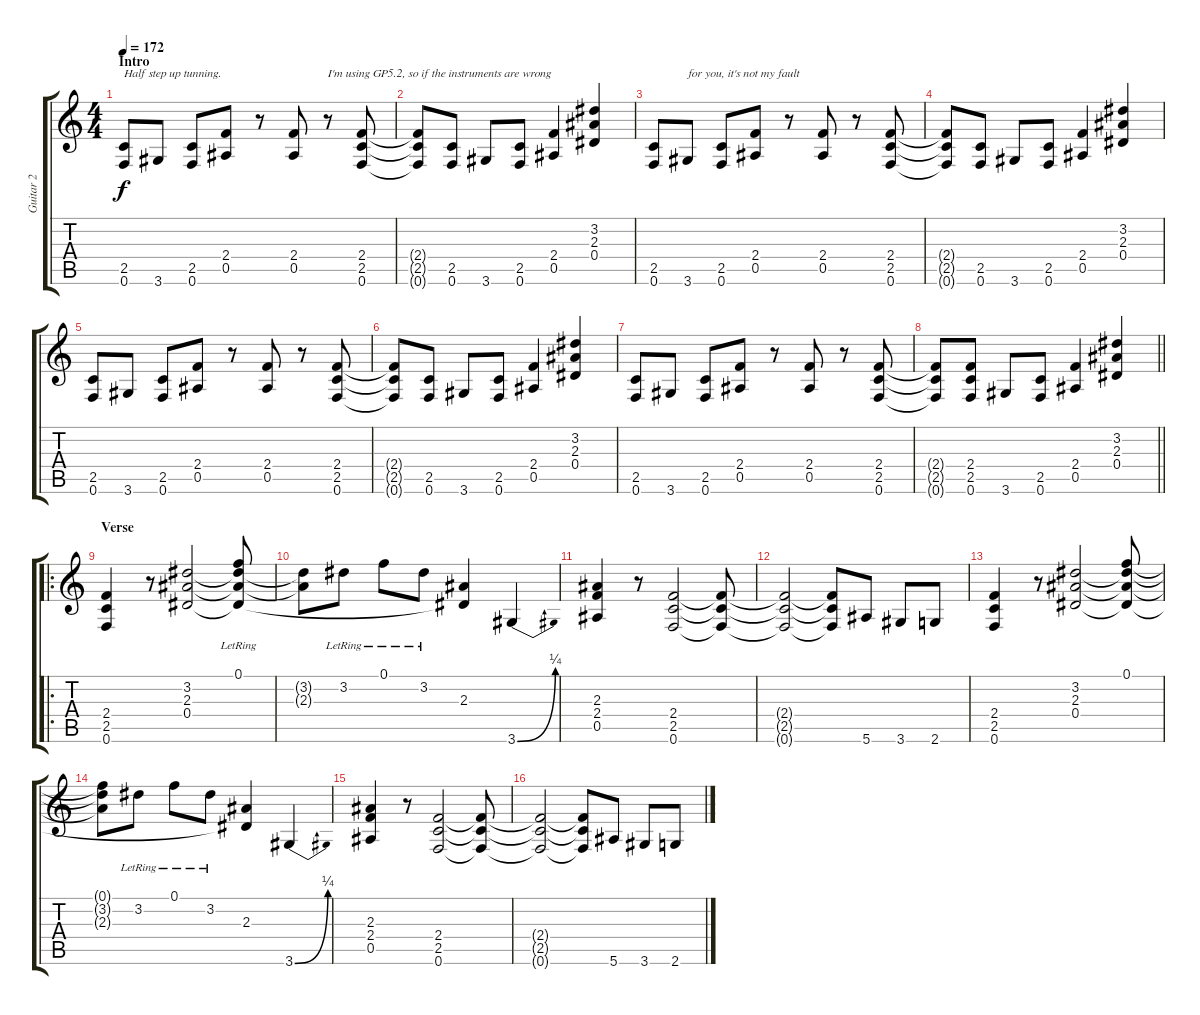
\track ("Guitar 2" "Guitar 2") {instrument distortionguitar}
\staff {score tabs}
\tuning (F4 C4 Ab3 Eb3 Bb2 F2) {hide}
\ts (4 4)
\section ("" "Intro")
\tempo 172
\clef g2
\ks c
(2.5 0.6).8{txt "Half step up tunning." dy f instrument distortionguitar} 3.6.8 (2.5 0.6).8 (2.4 0.5).8 r.8 (2.4 0.5).8 r.8{txt "I'm using GP5.2, so if the instruments are wrong"} (2.4 2.5 0.6).8 |
(2.4{t} 2.5{t} 0.6{t}).8 (2.5 0.6).8 3.6.8 (2.5 0.6).8 (2.4 0.5).4 (3.2 2.3 0.4).4 |
(2.5 0.6).8 3.6.8{txt "for you, it's not my fault"} (2.5 0.6).8 (2.4 0.5).8 r.8 (2.4 0.5).8 r.8 (2.4 2.5 0.6).8 |
(2.4{t} 2.5{t} 0.6{t}).8 (2.5 0.6).8 3.6.8 (2.5 0.6).8 (2.4 0.5).4 (3.2 2.3 0.4).4 |
(2.5 0.6).8 3.6.8 (2.5 0.6).8 (2.4 0.5).8 r.8 (2.4 0.5).8 r.8 (2.4 2.5 0.6).8 |
(2.4{t} 2.5{t} 0.6{t}).8 (2.5 0.6).8 3.6.8 (2.5 0.6).8 (2.4 0.5).4 (3.2 2.3 0.4).4 |
(2.5 0.6).8 3.6.8 (2.5 0.6).8 (2.4 0.5).8 r.8 (2.4 0.5).8 r.8 (2.4 2.5 0.6).8 |
\barLineRight lightlight
(2.4{t} 2.5{t} 0.6{t}).8 (2.4 2.5 0.6).8 3.6.8 (2.5 0.6).8 (2.4 0.5).4 (3.2 2.3 0.4).4 |
\ro
\section ("" "Verse")
(2.4 2.5 0.6).4 r.8 (3.2 2.3 0.4).2 (0.1{lr} 3.2{t} 2.3{t} 0.4{t}).8 |
(3.2{t} 2.3{t}).8 3.2{lr}.8 0.1{lr}.8 3.2{lr}.8 (2.3 0.4{t}).4 3.6{be (bend 0 0 60 1)}.4 |
(2.3 2.4 0.5).4 r.8 (2.4 2.5 0.6).2 (2.4{t} 2.5{t} 0.6{t}).8 |
(2.4{t} 2.5{t} 0.6{t}).2 (2.4{t} 2.5{t} 0.6{t}).8 5.6.8 3.6.8 2.6.8 |
(2.4 2.5 0.6).4 r.8 (3.2 2.3 0.4).2 (0.1 3.2{t} 2.3{t} 0.4{t}).8 |
(0.1{t} 3.2{t} 2.3{t}).8 3.2{lr}.8 0.1{lr}.8 3.2{lr}.8 (2.3 0.4{t}).4 3.6{be (bend 0 0 60 1)}.4 |
(2.3 2.4 0.5).4 r.8 (2.4 2.5 0.6).2 (2.4{t} 2.5{t} 0.6{t}).8 |
(2.4{t} 2.5{t} 0.6{t}).2 (2.4{t} 2.5{t} 0.6{t}).8 5.6.8 3.6.8 2.6.8
